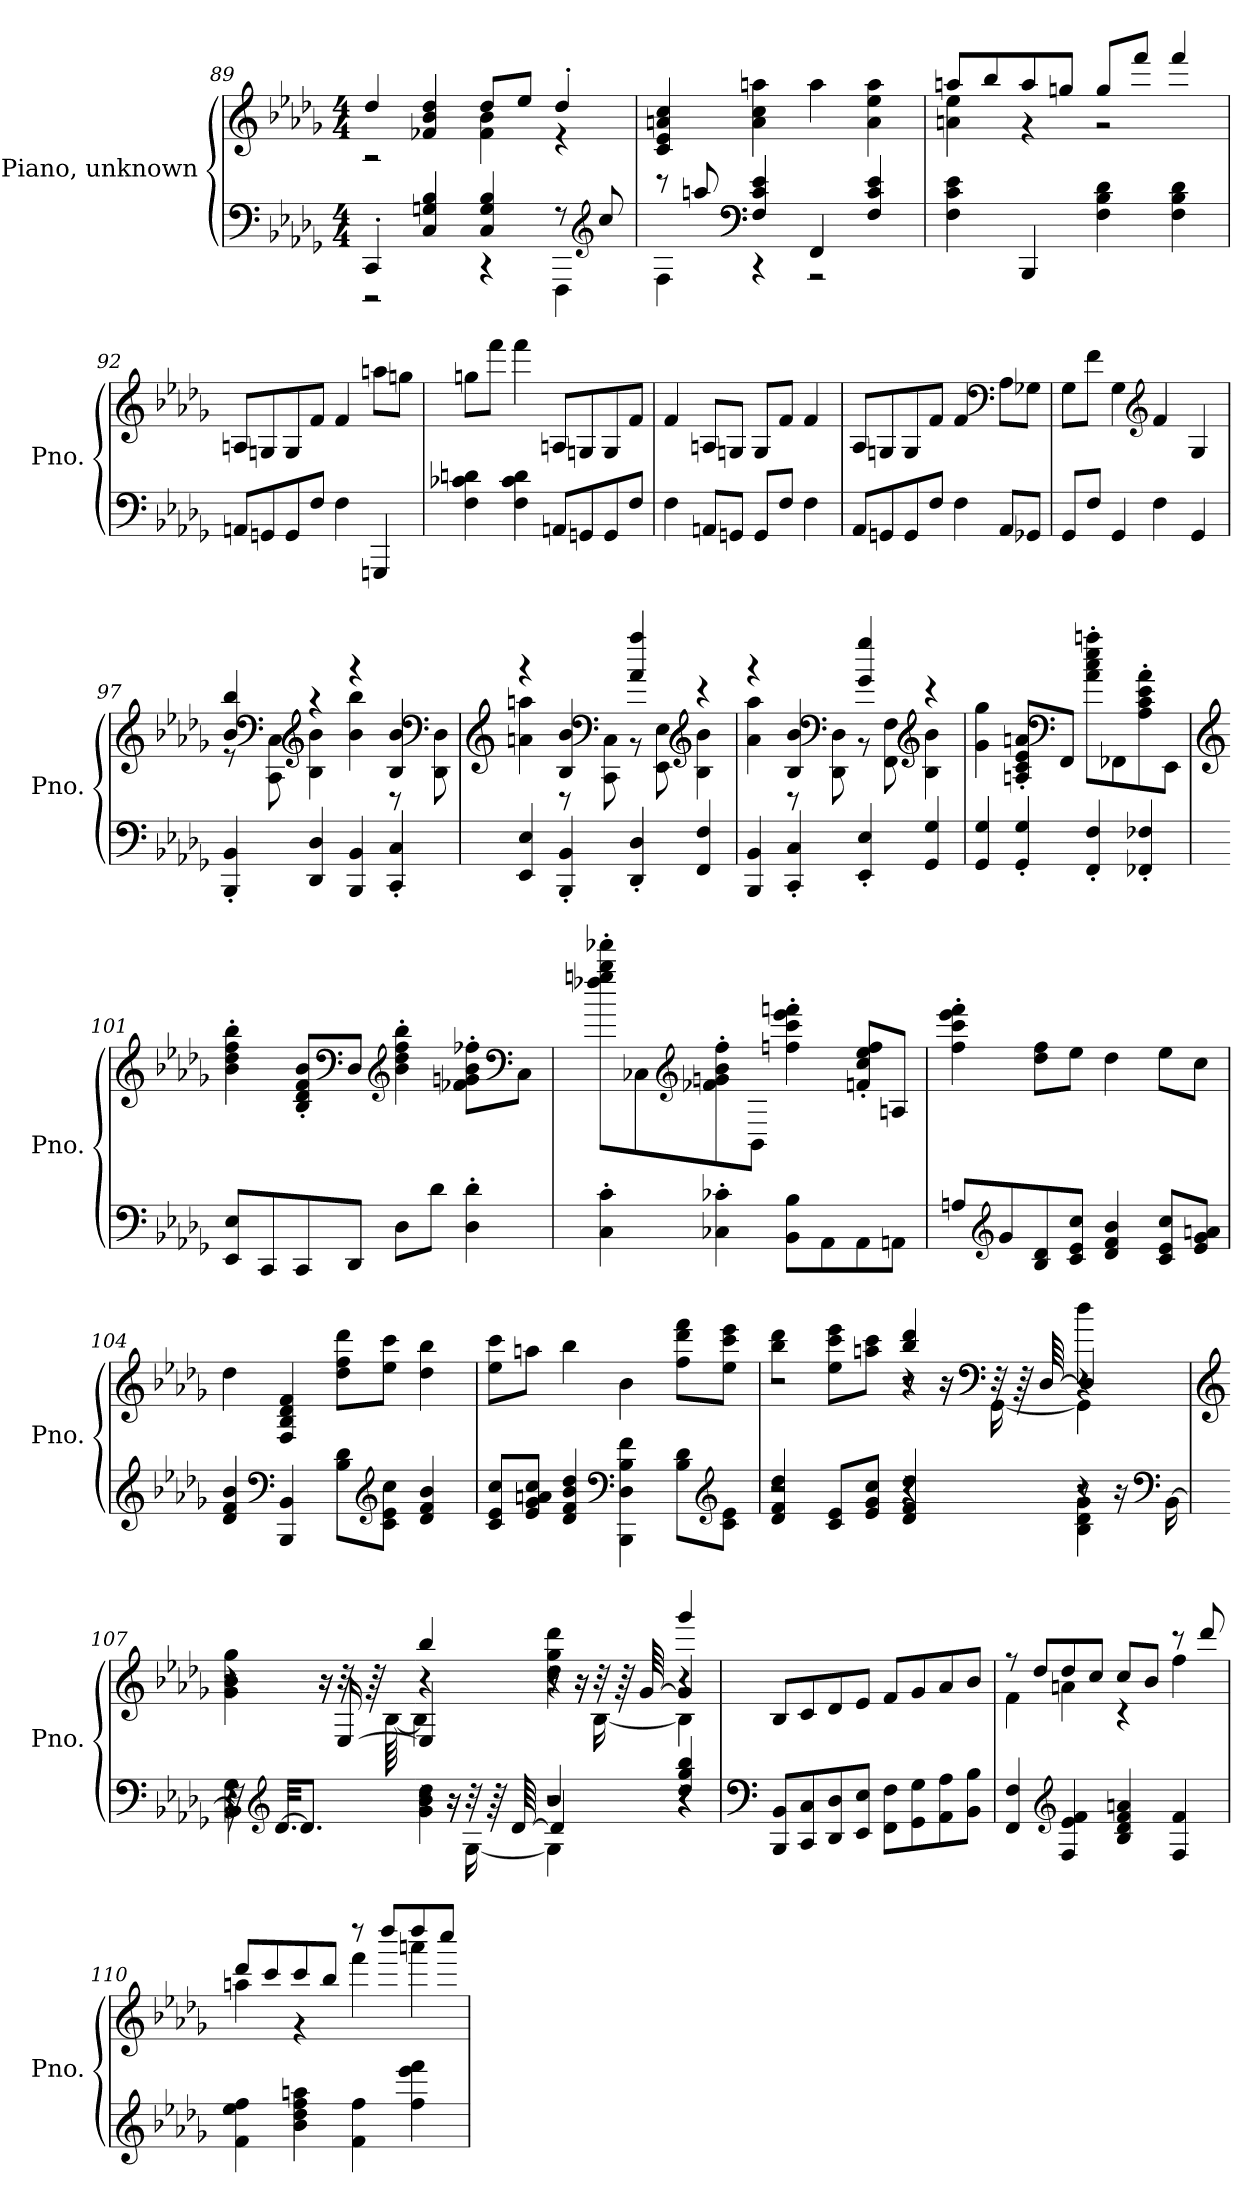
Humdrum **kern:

**kern	**kern
*part1	*part1
*staff2	*staff1
*I"Piano, unknown	*
*I'Pno.	*
*clefF4	*clefG2
*k[b-e-a-d-g-]	*k[b-e-a-d-g-]
*M4/4	*M4/4
=89	=89
*^	*^
4CC'/	2r	4dd-/	2r
4C/ 4Gn/ 4B-/	.	4f-X/ 4b-/ 4dd-/	.
4C/ 4G/ 4B-/	4r	8dd-/L	4f-\ 4b-\
.	.	8ee-/J	.
8r	4FFF\	4dd-'/	4r
*clefG2	*	*	*
8cc/	.	.	.
*	*	*v	*v
!!LO:LB:g=z
=90	=90	=90
8r	4F\	4c/ 4e-/ 4an/ 4cc/
8aan/	.	.
*clefF4	*	*
4F/ 4c/ 4e-/	4r	4a\ 4cc\ 4aan\
4FF/	2r	4aa\
4F/ 4c/ 4e-/	.	4a\ 4ee-\ 4aa\
*v	*v	*
=91	=91
*	*^
4F\ 4c\ 4e-\	8aan/L	4an\ 4ee-\
.	8bb-/	.
4BBB-/	8aa/	4r
.	8ggn/J	.
4F\ 4B-\ 4d-\	8gg/L	2r
.	8fff/J	.
4F\ 4B-\ 4d-\	4fff/	.
*	*v	*v
=92	=92
8AAn/L	8An/L
8GGn/	8Gn/
8GG/	8G/
8F/J	8f/J
4F\	4f/
4GGGn/	8aan\L
.	8ggn\J
=93	=93
4F\ 4c-X\ 4dn\	8ggn\L
.	8fff\J
4F\ 4c-\ 4d\	4fff\
8AAn/L	8An/L
8GGn/	8Gn/
8GG/	8G/
8F/J	8f/J
!!LO:LB:g=z
=94	=94
4F\	4f/
8AAn/L	8An/L
8GGn/J	8Gn/J
8GG/L	8G/L
8F/J	8f/J
4F\	4f/
=95	=95
8AA-/L	8A-/L
8GGn/	8Gn/
8GG/	8G/
8F/J	8f/J
4F\	4f/
*	*clefF4
8AA-/L	8A-\L
8GG-X/J	8G-X\J
=96	=96
8GG-/L	8G-\L
8F/J	8f\J
4GG-/	4G-\
*	*clefG2
4F\	4f/
4GG-/	4G-/
=97	=97
*	*^
4BBB-/' 4BB-/'	4b-/ 4bb-/	8r
*	*clefF4	*
.	.	8CC\ 8C\
*	*clefG2	*
4DD-/ 4D-/	4r	4B-\ 4b-\
4BBB-/ 4BB-/	4r	4b-\ 4bb-\
4CC/' 4C/'	4B-/ 4b-/	8r
*	*clefF4	*
.	.	8DD-\ 8D-\
!!LO:LB:g=z	!!
=98	=98	=98
*	*clefG2	*
4EE-/ 4E-/	4r	4an\ 4aan\
4BBB-/' 4BB-/'	4B-/ 4b-/	8r
*	*clefF4	*
.	.	8CC\ 8C\
4DD-/' 4D-/'	4a/ 4aa/	8r
.	.	8EE-\ 8E-\
*	*clefG2	*
4FF/ 4F/	4r	4B-\ 4b-\
=99	=99	=99
4BBB-/ 4BB-/	4r	4a-\ 4aa-\
4CC/' 4C/'	4B-/ 4b-/	8r
*	*clefF4	*
.	.	8DD-\ 8D-\
4EE-/' 4E-/'	4g-/ 4gg-/	8r
.	.	8FF\ 8F\
*	*clefG2	*
4GG-/ 4G-/	4r	4B-\ 4b-\
*	*v	*v
=100	=100
4GG-/ 4G-/	4g-\ 4gg-\
4GG-/' 4G-/'	8An/' 8c/' 8e-/' 8an/'L
*	*clefF4
.	8FF/J
4FF/' 4F/'	8a\' 8cc\' 8ee-\' 8aan\'L
.	8FF-X\
4FF-X/' 4F-X/'	8A\' 8c\' 8e-\' 8a\'
.	8EE-\J
!!LO:LB:g=z
=101	=101
*	*clefG2
8EE-/ 8E-/L	4b-\' 4dd-\' 4ff\' 4bb-\'
8CC/	.
8CC/	8B-/' 8d-/' 8f/' 8b-/'L
*	*clefF4
8DD-/J	8D-/J
*	*clefG2
8D-\L	4b-\' 4dd-\' 4ff\' 4bb-\'
8d-\J	.
4D-\' 4d-\'	8f-X\' 8gn\' 8b-\' 8ff-X\'L
*	*clefF4
.	8C\J
=102	=102
4C\' 4c\'	8ff-X\' 8ggn\' 8bb-\' 8fff-X\'L
.	8C-X\
*	*clefG2
4C-X\' 4c-X\'	8f-X\' 8gn\' 8b-\' 8ff-\'
.	8BB-\J
8BB-\ 8B-\L	4ffn\' 4ccc\' 4eee-\' 4fffn\'
8AA-\	.
8AA-\	8fn/' 8cc/' 8ee-/' 8ff/'L
8AAn\J	8An/J
=103	=103
8An/L	4ff\' 4ccc\' 4eee-\' 4fff\'
*clefG2	*
8g-/	.
8B-/ 8d-/	8dd-\ 8ff\L
8c/ 8e-/ 8cc/J	8ee-\J
4d-/ 4f/ 4b-/	4dd-\
8c/ 8e-/ 8cc/L	8ee-\L
8e-/ 8g-/ 8an/J	8cc\J
!!LO:LB:g=z
=104	=104
4d-/ 4f/ 4b-/	4dd-\
*clefF4	*
4BBB-/ 4BB-/	4F/ 4B-/ 4d-/ 4f/
8B-\ 8d-\L	8dd-\ 8ff\ 8ddd-\L
*clefG2	*
8c\ 8e-\ 8cc\J	8ee-\ 8ccc\J
4d-/ 4f/ 4b-/	4dd-\ 4bb-\
=105	=105
8c/ 8e-/ 8cc/L	8ee-\ 8ccc\L
8e-/ 8g-/ 8an/ 8cc/J	8aan\J
4d-/ 4f/ 4b-/ 4dd-/	4bb-\
*clefF4	*
4BBB-\ 4D-\ 4B-\ 4f\	4b-\
8B-\ 8d-\L	8ff\ 8ddd-\ 8fff\L
*clefG2	*
8c\ 8e-\J	8ee-\ 8ccc\ 8eee-\J
=106	=106
*^	*^
*	*^	*	*^
*	*	*	*	*	*^
4d-/ 4f/ 4dd-/	2r	2r	2r	4bb-\ 4ddd-\	2r	2r
8c/ 8e-/L	.	.	.	8ee-\ 8ccc\ 8eee-\L	.	.
8e-/ 8g-/ 8cc/J	.	.	.	8aan\ 8ccc\J	.	.
4d-/ 4f/ 4dd-/	4r	4r	4bb-/ 4ddd-/	4r	8r	8r
.	.	.	.	.	16r	16r
*	*	*	*clefF4	*	*	*
.	.	.	.	.	32r	[16GG-\
.	.	.	.	.	64r	.
.	.	.	.	.	[64D-/	.
4r	4B-\ 4d-\ 4g-\	8r	4r	4dd-\	4D-/]	4GG-\]
.	.	16r	.	.	.	.
*clefF4	*	*	*	*	*	*
.	.	[16BB-\	.	.	.	.
*v	*v	*v	*	*	*	*
!!LO:PB:g=z	!!	!!	!!
=107	=107	=107	=107	=107
*	*clefG2	*	*	*
*^	*	*	*	*
*	*^	*	*	*	*
*	*	*^	*	*	*	*
64r	4G-\	4r	4BB-\]	4r	4g-\ 4b-\ 4gg-\	8r	8r
*clefG2	*	*	*	*	*	*	*
[32.d-/KKL	.	.	.	.	.	.	.
8.d-/J]	.	.	.	.	.	.	.
.	.	.	.	.	.	16r	16r
.	.	.	.	.	.	[16E-/	32r
.	.	.	.	.	.	.	64r
.	.	.	.	.	.	.	[64B-\
4r	4g-\ 4b-\ 4dd-\	8r	8r	4bb-/	4r	4E-/]	4B-\]
.	.	16r	16r	.	.	.	.
.	.	32r	[16G-\	.	.	.	.
.	.	64r	.	.	.	.	.
.	.	[64d-/	.	.	.	.	.
4b-/	2r	4d-/]	4G-\]	4r	4dd-\ 4gg-\ 4ddd-\	8r	8r
.	.	.	.	.	.	16r	16r
.	.	.	.	.	.	32r	[16B-\
.	.	.	.	.	.	64r	.
.	.	.	.	.	.	[64g-/	.
4dd-/ 4gg-/ 4bb-/	.	4r	4r	4ggg-/	4r	4g-/]	4B-\]
*v	*v	*v	*v	*	*	*	*
*	*v	*v	*v	*v
=108	=108
*clefF4	*
8BBB-/ 8BB-/L	8B-/L
8CC/ 8C/	8c/
8DD-/ 8D-/	8d-/
8EE-/ 8E-/J	8e-/J
8FF\ 8F\L	8f/L
8GG-\ 8G-\	8g-/
8AA-\ 8A-\	8a-/
8BB-\ 8B-\J	8b-/J
!!LO:LB:g=z
=109	=109
*	*^
4FF/ 4F/	8r	4f\
.	8dd-/L	.
*clefG2	*	*
4F/ 4e-/ 4f/	8dd-/	4an\
.	8cc/J	.
4B-/ 4d-/ 4f/ 4an/	8cc/L	4r
.	8b-/J	.
4F/ 4f/	8r	4ff\
.	8ddd-/	.
=110	=110	=110
4f\ 4ee-\ 4ff\	8ddd-/L	4aan\
.	8ccc/	.
4b-\ 4dd-\ 4ff\ 4aan\	8ccc/	4r
.	8bb-/J	.
4f\ 4ff\	8r	4fff\
.	8dddd-/L	.
4ff\ 4eee-\ 4fff\	8dddd-/	4aaan\
.	8cccc/J	.
*	*v	*v
=	=
*-	*-
